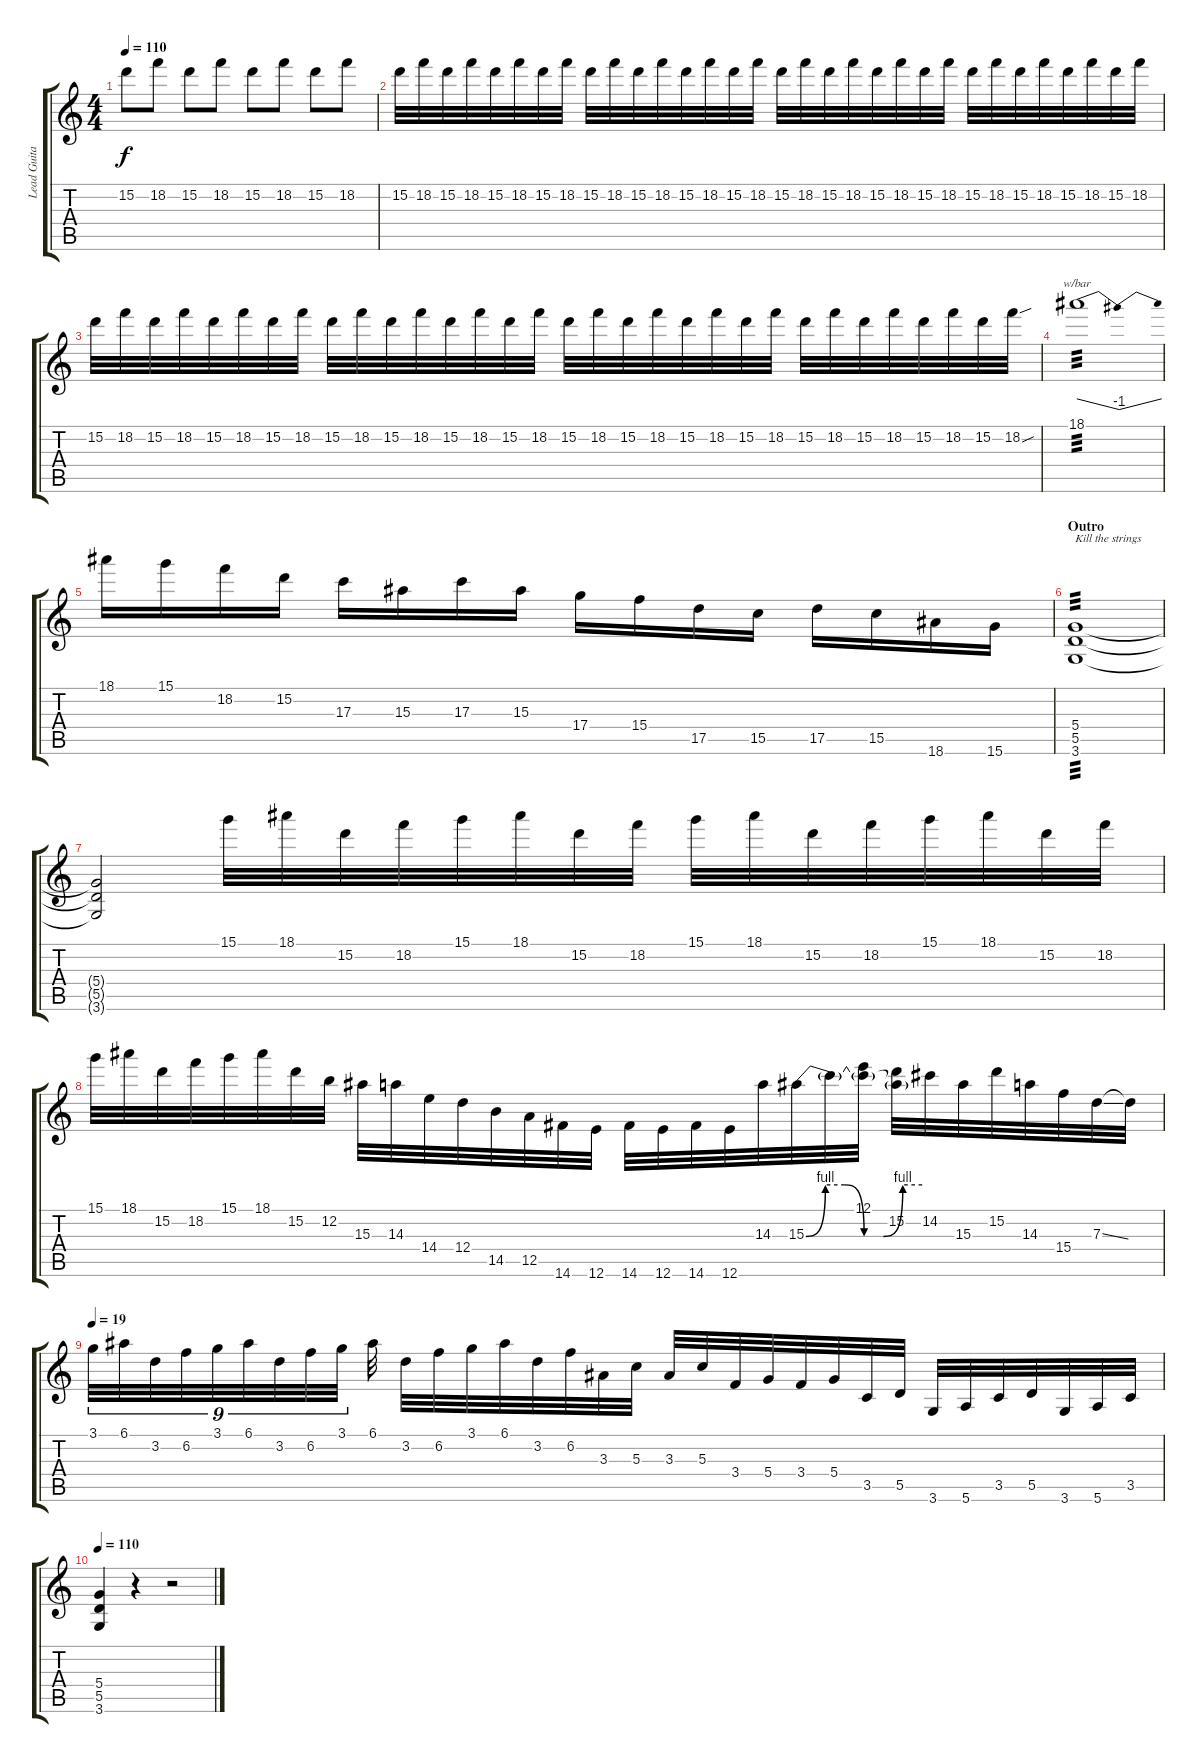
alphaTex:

\track ("Lead Guitar" "Lead Guita") {instrument overdrivenguitar}
\staff {score tabs}
\tuning (E4 B3 G3 D3 A2 E2) {hide}
\ts (4 4)
\tempo 110
\clef g2
\ks c
15.2.8{dy f} 18.2.8 15.2.8 18.2.8 15.2.8 18.2.8 15.2.8 18.2.8 |
15.2.32 18.2.32 15.2.32 18.2.32 15.2.32 18.2.32 15.2.32 18.2.32 15.2.32 18.2.32 15.2.32 18.2.32 15.2.32 18.2.32 15.2.32 18.2.32 15.2.32 18.2.32 15.2.32 18.2.32 15.2.32 18.2.32 15.2.32 18.2.32 15.2.32 18.2.32 15.2.32 18.2.32 15.2.32 18.2.32 15.2.32 18.2.32 |
15.2.32 18.2.32 15.2.32 18.2.32 15.2.32 18.2.32 15.2.32 18.2.32 15.2.32 18.2.32 15.2.32 18.2.32 15.2.32 18.2.32 15.2.32 18.2.32 15.2.32 18.2.32 15.2.32 18.2.32 15.2.32 18.2.32 15.2.32 18.2.32 15.2.32 18.2.32 15.2.32 18.2.32 15.2.32 18.2.32 15.2.32 18.2{sou}.32 |
18.1.1{tbe (dip default 0 0 30 -4 60 0) tp 3} |
18.1.16 15.1.16 18.2.16 15.2.16 17.3.16 15.3.16 17.3.16 15.3.16 17.4.16 15.4.16 17.5.16 15.5.16 17.5.16 15.5.16 18.6.16 15.6.16 |
\section ("" "Outro")
(5.4 5.5 3.6).1{txt "Kill the strings" tp 3} |
(5.4{t} 5.5{t} 3.6{t}).2 15.1.32 18.1.32 15.2.32 18.2.32 15.1.32 18.1.32 15.2.32 18.2.32 15.1.32 18.1.32 15.2.32 18.2.32 15.1.32 18.1.32 15.2.32 18.2.32 |
15.1.32 18.1.32 15.2.32 18.2.32 15.1.32 18.1.32 15.2.32 12.2.32 15.3.32 14.3.32 14.4.32 12.4.32 14.5.32 12.5.32 14.6.32 12.6.32 14.6.32 12.6.32 14.6.32 12.6.32 14.3.32 15.3{be (custom 0 0 10 4 20 4 30 0 40 0 50 4 60 4)}.32 15.3{t}.32 (12.1 15.3{t}).32 (15.2 15.3{t}).32 14.2.32 15.3.32 15.2.32 14.3.32 15.4.32 7.3{ss}.32 7.3{t}.32 |
\tempo 19
3.1.32{tu (9 8)} 6.1.32{tu (9 8)} 3.2.32{tu (9 8)} 6.2.32{tu (9 8)} 3.1.32{tu (9 8)} 6.1.32{tu (9 8)} 3.2.32{tu (9 8)} 6.2.32{tu (9 8)} 3.1.32{tu (9 8)} 6.1.32 3.2.32 6.2.32 3.1.32 6.1.32 3.2.32 6.2.32 3.3.32 5.3.32 3.3.32 5.3.32 3.4.32 5.4.32 3.4.32 5.4.32 3.5.32 5.5.32 3.6.32 5.6.32 3.5.32 5.5.32 3.6.32 5.6.32 3.5.32 |
\tempo 110
(5.4 5.5 3.6).4 r.4 r.2
